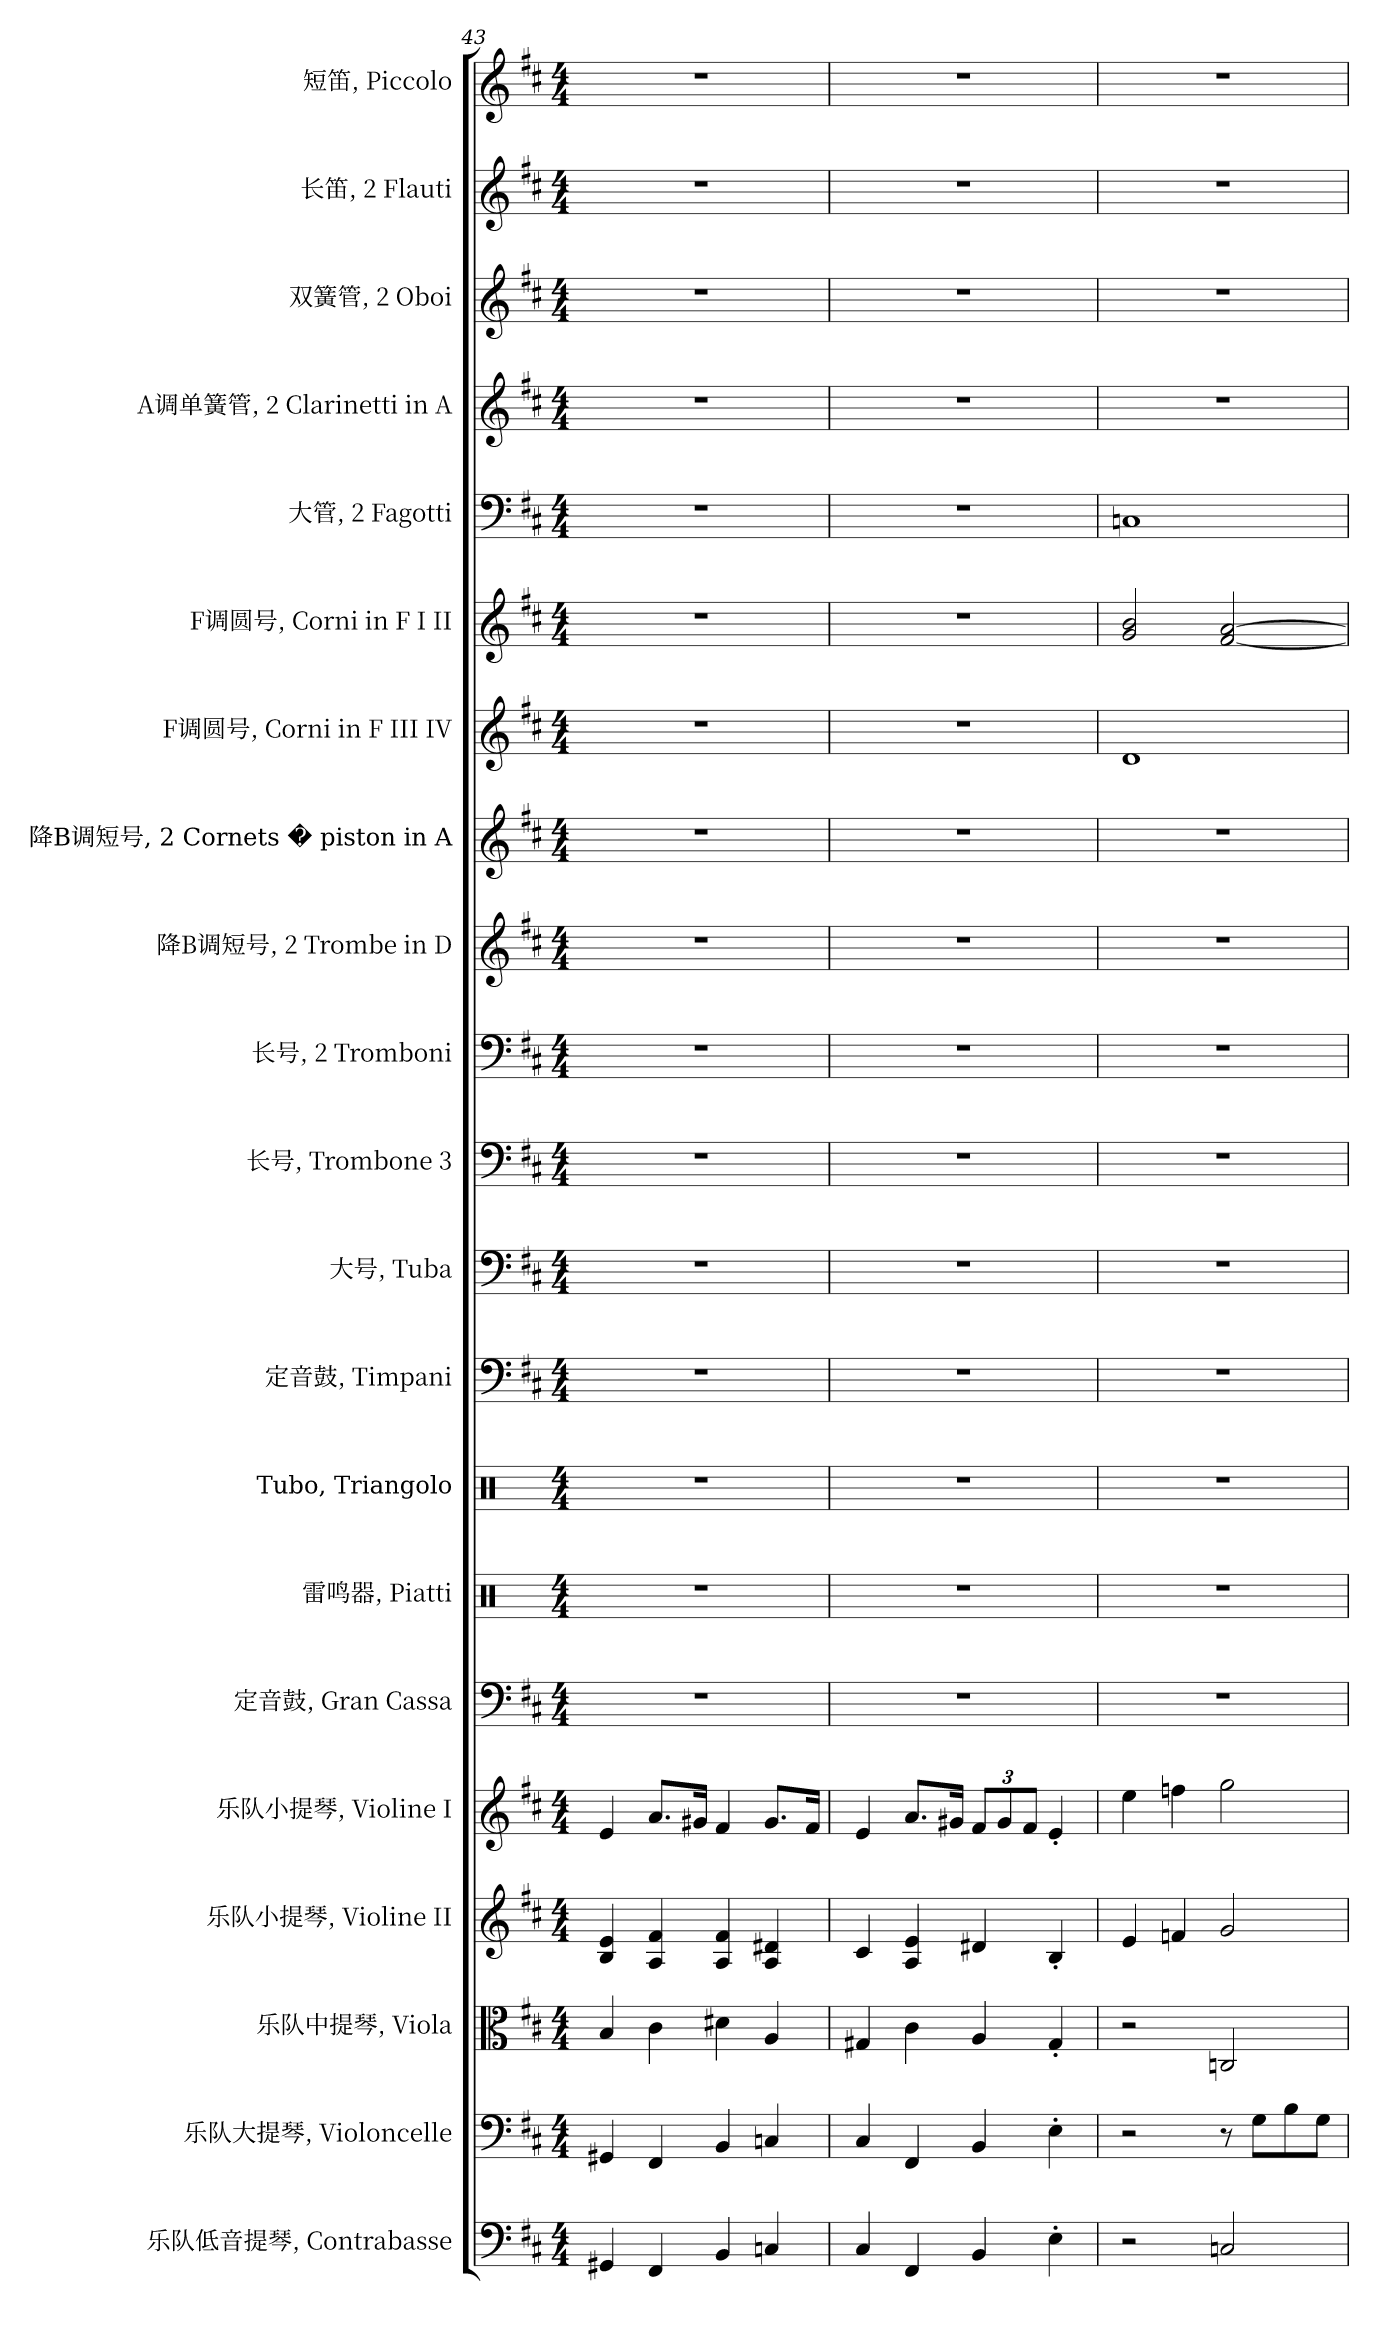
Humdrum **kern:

**kern	**kern	**kern	**kern	**kern	**kern	**kern	**kern	**kern	**kern	**kern	**kern	**kern	**kern	**kern	**kern	**kern	**kern	**kern	**kern	**kern
*part21	*part20	*part19	*part18	*part17	*part16	*part15	*part14	*part13	*part12	*part11	*part10	*part9	*part8	*part7	*part6	*part5	*part4	*part3	*part2	*part1
*staff21	*staff20	*staff19	*staff18	*staff17	*staff16	*staff15	*staff14	*staff13	*staff12	*staff11	*staff10	*staff9	*staff8	*staff7	*staff6	*staff5	*staff4	*staff3	*staff2	*staff1
*I"乐队低音提琴, Contrabasse	*I"乐队大提琴, Violoncelle	*I"乐队中提琴, Viola	*I"乐队小提琴, Violine II	*I"乐队小提琴, Violine I	*I"定音鼓, Gran Cassa	*I"雷鸣器, Piatti	*I"Tubo, Triangolo	*I"定音鼓, Timpani	*I"大号, Tuba	*I"长号, Trombone 3	*I"长号, 2 Tromboni	*I"降B调短号, 2 Trombe in D	*I"降B调短号, 2 Cornets � piston in A	*I"F调圆号, Corni in F III IV	*I"F调圆号, Corni in F I II	*I"大管, 2 Fagotti	*I"A调单簧管, 2 Clarinetti in A	*I"双簧管, 2 Oboi	*I"长笛, 2 Flauti	*I"短笛, Piccolo
*I'Cbs.	*	*	*	*	*	*	*I'Tu.	*I'Timp.	*I'Tba.	*I'Tbn.	*I'Tbn.	*	*I'B♭ Cnt.	*	*	*	*I'A Cl.	*I'Ob.	*I'Fl.	*I'Picc.
!!LO:PB:g=z
*clefF4	*clefF4	*clefC3	*clefG2	*clefG2	*clefF4	*clefX	*clefX	*clefF4	*clefF4	*clefF4	*clefF4	*clefG2	*clefG2	*clefG2	*clefG2	*clefF4	*clefG2	*clefG2	*clefG2	*clefG2
*ITrd7c12	*	*	*	*	*	*	*	*	*	*	*	*ITrd1c2	*ITrd1c2	*ITrd4c7	*ITrd4c7	*	*ITrd1c2	*	*	*ITrd-7c-12
*k[f#c#]	*k[f#c#]	*k[f#c#]	*k[f#c#]	*k[f#c#]	*k[f#c#]	*k[]	*k[]	*k[f#c#]	*k[f#c#]	*k[f#c#]	*k[f#c#]	*k[]	*k[]	*k[f#]	*k[f#]	*k[f#c#]	*k[]	*k[f#c#]	*k[f#c#]	*k[f#c#]
*M4/4	*M4/4	*M4/4	*M4/4	*M4/4	*M4/4	*M4/4	*M4/4	*M4/4	*M4/4	*M4/4	*M4/4	*M4/4	*M4/4	*M4/4	*M4/4	*M4/4	*M4/4	*M4/4	*M4/4	*M4/4
*MM125	*MM125	*MM125	*MM125	*MM125	*MM125	*MM125	*MM125	*MM125	*MM125	*MM125	*MM125	*MM125	*MM125	*MM125	*MM125	*MM125	*MM125	*MM125	*MM125	*MM125
=43	=43	=43	=43	=43	=43	=43	=43	=43	=43	=43	=43	=43	=43	=43	=43	=43	=43	=43	=43	=43
4GGG#X/	4GG#X/	4B/	4B/ 4e/	4e/	1r	1r	1r	1r	1r	1r	1r	1r	1r	1r	1r	1r	1r	1r	1r	1r
4FFF#/	4FF#/	4c#\	4A/ 4f#/	8.a/L	.	.	.	.	.	.	.	.	.	.	.	.	.	.	.	.
.	.	.	.	16g#X/Jk	.	.	.	.	.	.	.	.	.	.	.	.	.	.	.	.
4BBB/	4BB/	4d#X\	4A/ 4f#/	4f#/	.	.	.	.	.	.	.	.	.	.	.	.	.	.	.	.
4CCn/	4Cn/	4A/	4A/ 4d#X/	8.g#/L	.	.	.	.	.	.	.	.	.	.	.	.	.	.	.	.
.	.	.	.	16f#/Jk	.	.	.	.	.	.	.	.	.	.	.	.	.	.	.	.
=44	=44	=44	=44	=44	=44	=44	=44	=44	=44	=44	=44	=44	=44	=44	=44	=44	=44	=44	=44	=44
*	*	*	*	*	*	*	*	*	*	*	*	*	*	*	*	*	*	*	*	*MM125
4CC#/	4C#/	4G#X/	4c#/	4e/	1r	1r	1r	1r	1r	1r	1r	1r	1r	1r	1r	1r	1r	1r	1r	1r
4FFF#/	4FF#/	4c#\	4A/ 4e/	8.a/L	.	.	.	.	.	.	.	.	.	.	.	.	.	.	.	.
.	.	.	.	16g#X/Jk	.	.	.	.	.	.	.	.	.	.	.	.	.	.	.	.
*	*	*	*	*Xbrackettup	*	*	*	*	*	*	*	*	*	*	*	*	*	*	*	*
4BBB/	4BB/	4A/	4d#X/	12f#/L	.	.	.	.	.	.	.	.	.	.	.	.	.	.	.	.
.	.	.	.	12g#/	.	.	.	.	.	.	.	.	.	.	.	.	.	.	.	.
.	.	.	.	12f#/J	.	.	.	.	.	.	.	.	.	.	.	.	.	.	.	.
4EE'\	4E'\	4G#'/	4B'/	4e'/	.	.	.	.	.	.	.	.	.	.	.	.	.	.	.	.
=45	=45	=45	=45	=45	=45	=45	=45	=45	=45	=45	=45	=45	=45	=45	=45	=45	=45	=45	=45	=45
*	*	*	*	*	*	*	*	*	*	*	*	*	*	*	*	*	*	*	*	*MM125
2r	2r	2r	4e/	4ee\	1r	1r	1r	1r	1r	1r	1r	1r	1r	1G	2c/ 2e/	1Cn	1r	1r	1r	1r
.	.	.	4fn/	4ffn\	.	.	.	.	.	.	.	.	.	.	.	.	.	.	.	.
2CCn/	8r	2Cn/	2g/	2gg\	.	.	.	.	.	.	.	.	.	.	[2B/ [2d/	.	.	.	.	.
.	8G\L	.	.	.	.	.	.	.	.	.	.	.	.	.	.	.	.	.	.	.
.	8B\	.	.	.	.	.	.	.	.	.	.	.	.	.	.	.	.	.	.	.
.	8G\J	.	.	.	.	.	.	.	.	.	.	.	.	.	.	.	.	.	.	.
=	=	=	=	=	=	=	=	=	=	=	=	=	=	=	=	=	=	=	=	=
*-	*-	*-	*-	*-	*-	*-	*-	*-	*-	*-	*-	*-	*-	*-	*-	*-	*-	*-	*-	*-
